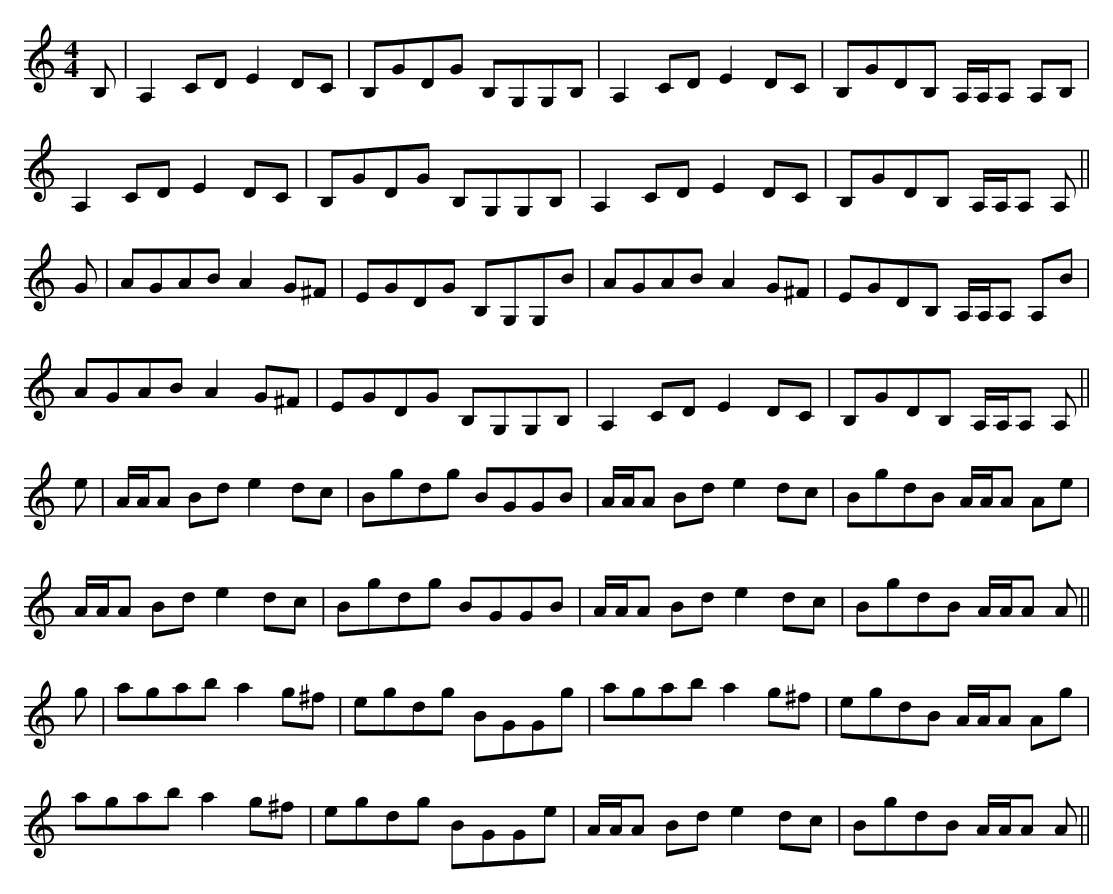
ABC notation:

X:1
M:4/4
K:Amin
B,|A,2 CD E2 DC|B,GDG B,G,G,B,|A,2 CD E2 DC|B,GDB, A,/A,/A, A,B,|
A,2 CD E2 DC|B,GDG B,G,G,B,|A,2 CD E2 DC|B,GDB, A,/A,/A, A,||
G|AGAB A2 G^F|EGDG B,G,G,B|AGAB A2 G^F|EGDB, A,/A,/A, A,B|
AGAB A2 G^F|EGDG B,G,G,B,|A,2 CD E2 DC|B,GDB, A,/A,/A, A,||
e|A/A/A Bd e2 dc|Bgdg BGGB|A/A/A Bd e2 dc|BgdB A/A/A Ae|
A/A/A Bd e2 dc|Bgdg BGGB|A/A/A Bd e2 dc|BgdB A/A/A A||
g|agab a2 g^f|egdg BGGg|agab a2 g^f|egdB A/A/A Ag|
agab a2 g^f|egdg BGGe|A/A/A Bd e2 dc|BgdB A/A/A A||
